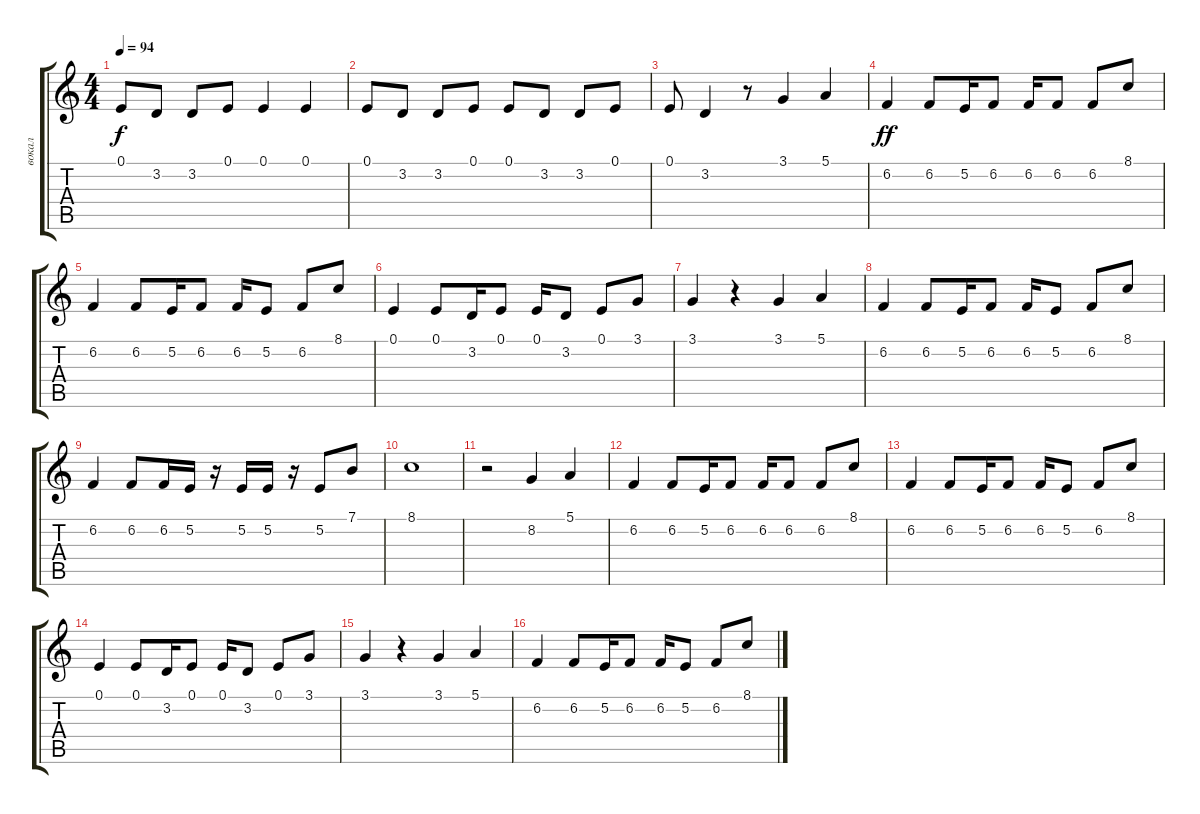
\track ("вокал" "вокал") {instrument fx5brightness}
\staff {score tabs}
\tuning (E4 B3 G3 D3 A2 E2) {hide}
\ts (4 4)
\tempo 94
\clef g2
\ks c
0.1.8{dy f} 3.2.8 3.2.8 0.1.8 0.1.4 0.1.4 |
0.1.8 3.2.8 3.2.8 0.1.8 0.1.8 3.2.8 3.2.8 0.1.8 |
0.1.8 3.2.4 r.8 3.1.4 5.1.4 |
6.2.4{dy ff} 6.2.8 5.2.16 6.2.8 6.2.16 6.2.8 6.2.8 8.1.8 |
6.2.4 6.2.8 5.2.16 6.2.8 6.2.16 5.2.8 6.2.8 8.1.8 |
0.1.4 0.1.8 3.2.16 0.1.8 0.1.16 3.2.8 0.1.8 3.1.8 |
3.1.4 r.4 3.1.4 5.1.4 |
6.2.4 6.2.8 5.2.16 6.2.8 6.2.16 5.2.8 6.2.8 8.1.8 |
6.2.4 6.2.8 6.2.16 5.2.16 r.16 5.2.16 5.2.16 r.16 5.2.8 7.1.8 |
8.1.1 |
r.2 8.2.4 5.1.4 |
6.2.4 6.2.8 5.2.16 6.2.8 6.2.16 6.2.8 6.2.8 8.1.8 |
6.2.4 6.2.8 5.2.16 6.2.8 6.2.16 5.2.8 6.2.8 8.1.8 |
0.1.4 0.1.8 3.2.16 0.1.8 0.1.16 3.2.8 0.1.8 3.1.8 |
3.1.4 r.4 3.1.4 5.1.4 |
6.2.4 6.2.8 5.2.16 6.2.8 6.2.16 5.2.8 6.2.8 8.1.8
